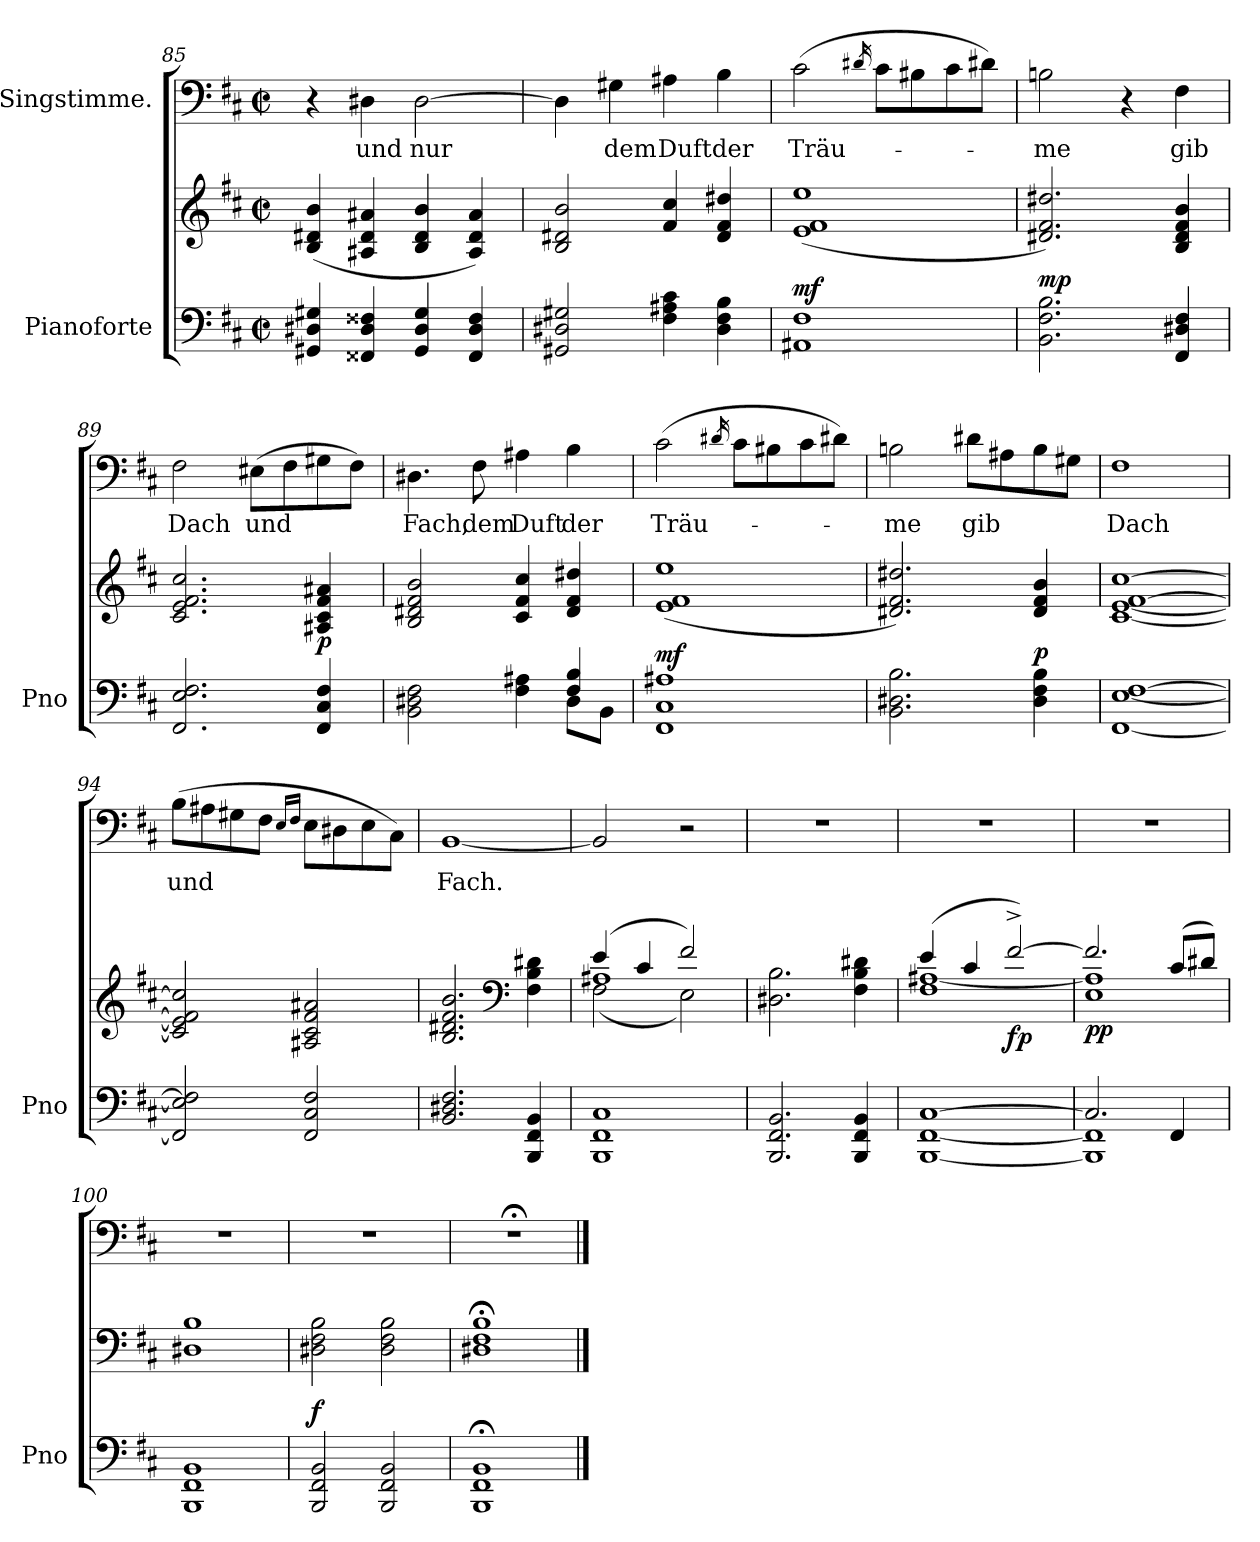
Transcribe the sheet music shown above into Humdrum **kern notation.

**kern	**kern	**dynam	**kern	**text
*part2	*part2	*part2	*part1	*part1
*staff3	*staff2	*staff2/3	*staff1	*staff1
*I"Pianoforte	*	*	*I"Singstimme.	*
*I'Pno	*	*	*	*
*clefF4	*clefG2	*	*clefF4	*
*k[f#c#]	*k[f#c#]	*	*k[f#c#]	*
*M2/2	*M2/2	*	*M2/2	*
*met(c|)	*met(c|)	*	*met(c|)	*
=85	=85	=85	=85	=85
4GG#X/ 4D#X/ 4G#X/	(4B/ 4d#X/ 4b/	.	4r	.
!	!	!	!	!LO:LY:b
4FF##X/ 4D#/ 4F##X/	4A#X/ 4d#/ 4a#X/	.	4D#X\	und
!	!	!	!	!LO:LY:b
4GG#/ 4D#/ 4G#/	4B/ 4d#/ 4b/	.	[2D#\	nur
4FF##/ 4D#/ 4F##/	4A#/ 4d#/ 4a#/)	.	.	.
=86	=86	=86	=86	=86
2GG#X/ 2D#X/ 2G#X/	2B/ 2d#X/ 2b/	.	4D#\]	.
!	!	!	!	!LO:LY:b
.	.	.	4G#X\	dem
!	!	!	!	!LO:LY:b
4F#\ 4A#X\ 4c#\	4f#/ 4cc#/	.	4A#X\	Duft
!	!	!	!	!LO:LY:b
4D#\ 4F#\ 4B\	4d#/ 4f#/ 4dd#X/	.	4B\	der
!!LO:LB:g=z
=87	=87	=87	=87	=87
*	*	*	*MM56	*
!	!	!LO:DY:a=2	!	!LO:LY:b
1AA#X 1F#	(>1e 1f# 1ee	mf	(2c#\	Träu-
.	.	.	16qd#X/	.
.	.	.	8c#\L	.
.	.	.	8B#X\	.
.	.	.	8c#\	.
.	.	.	8d#\J)	.
=88	=88	=88	=88	=88
!	!	!LO:DY:a=2	!	!LO:LY:b
2.BB\ 2.F#\ 2.B\	2.d#X/ 2.f#/ 2.dd#X/)	mp	2Bn\	-me
.	.	.	4r	.
!	!	!	!	!LO:LY:b
4FF#/ 4D#X/ 4F#/	4B/ 4d#/ 4f#/ 4b/	.	4F#\	gib
=89	=89	=89	=89	=89
!	!	!	!	!LO:LY:b
2.FF#/ 2.E/ 2.F#/	2.c#/ 2.e/ 2.f#/ 2.cc#/	.	2F#\	Dach
!	!	!	!	!LO:LY:b
.	.	.	(8E#X\L	und
.	.	.	8F#\	.
!	!	!LO:DY:a=2	!	!
4FF#/ 4C#/ 4F#/	4A#X/ 4c#/ 4f#/ 4a#X/	p	8G#X\	.
.	.	.	8F#\J)	.
=90	=90	=90	=90	=90
*^	*	*	*	*
!	!	!	!	!	!LO:LY:b
2BB\ 2D#X\ 2F#\	2.ryy	2B/ 2d#X/ 2f#/ 2b/	.	4.D#X\	Fach,
!	!	!	!	!	!LO:LY:b
.	.	.	.	8F#\	dem
!	!	!	!	!	!LO:LY:b
4F#\ 4A#X\	.	4c#/ 4f#/ 4cc#/	.	4A#X\	Duft
!	!	!	!	!	!LO:LY:b
4F#/ 4B/	8D#\L	4d#/ 4f#/ 4dd#X/	.	4B\	der
.	8BB\J	.	.	.	.
=91	=91	=91	=91	=91	=91
!	!	!	!LO:DY:a=2	!	!LO:LY:b
*v	*v	*	*	*	*
1FF# 1C# 1A#X	(>1e 1f# 1ee	mf	(2c#\	Träu-
.	.	.	16qd#X/	.
.	.	.	8c#\L	.
.	.	.	8B#X\	.
.	.	.	8c#\	.
.	.	.	8d#\J)	.
=92	=92	=92	=92	=92
!	!	!	!	!LO:LY:b
2.BB\ 2.D#X\ 2.B\	2.d#X/ 2.f#/ 2.dd#X/)	.	2Bn\	-me
!	!	!	!	!LO:LY:b
.	.	.	8d#X\L	-gib
.	.	.	8A#X\	.
!	!	!LO:DY:a=2	!	!
4D#\ 4F#\ 4B\	4d#/ 4f#/ 4b/	p	8B\	.
.	.	.	8G#X\J	.
=93	=93	=93	=93	=93
!	!	!	!	!LO:LY:b
[1FF# [1E [1F#	[1c# [1e [1f# [1cc#	.	1F#	Dach
!!LO:LB:g=z
=94	=94	=94	=94	=94
!	!	!	!	!LO:LY:b
2FF#/] 2E/] 2F#/]	2c#/] 2e/] 2f#/] 2cc#/]	.	(8B\L	und
.	.	.	8A#X\	.
.	.	.	8G#X\	.
.	.	.	8F#\J	.
.	.	.	16qE/LL	.
.	.	.	16qF#/JJ	.
2FF#/ 2C#/ 2F#/	2A#X/ 2c#/ 2f#/ 2a#X/	.	8E\L	.
.	.	.	8D#X\	.
.	.	.	8E\	.
.	.	.	8C#\J)	.
=95	=95	=95	=95	=95
!	!	!	!	!LO:LY:b
2.BB/ 2.D#X/ 2.F#/	2.B/ 2.d#X/ 2.f#/ 2.b/	.	[1BB	Fach.
*	*clefF4	*	*	*
4BBB/ 4FF#/ 4BB/	4F#\ 4B\ 4d#X\	.	.	.
=96	=96	=96	=96	=96
*	*	*	*MM70	*
*	*^	*	*	*
*	*	*^	*	*	*
1BBB 1FF# 1C#	(4e/	(2F#\	1A#X	.	2BB/]	.
.	4c#/	.	.	.	.	.
.	2f#/)	2E\)	.	.	2r	.
*	*v	*v	*v	*	*	*
=97	=97	=97	=97	=97
2.BBB/ 2.FF#/ 2.BB/	2.D#X\ 2.B\	.	1r	.
4BBB/ 4FF#/ 4BB/	4F#\ 4B\ 4d#X\	.	.	.
=98	=98	=98	=98	=98
*	*^	*	*	*
[1BBB [1FF# [1C#	(4e/	1F# [1A#X	.	1r	.
.	4c#/	.	.	.	.
!	!	!	!LO:DY:b	!	!
.	[2f#^/)	.	fp	.	.
=99	=99	=99	=99	=99	=99
*^	*	*	*	*	*
!	!	!	!	!LO:DY:b	!	!
!	!	!	!	!LO:DY:n=1:b	!	!
2.C#/]	1BBB] 1FF#]	2.f#/]	1E 1A#]	p p	1r	.
4FF#/	.	(8c#/L	.	.	.	.
.	.	8d#X/J)	.	.	.	.
*v	*v	*	*	*	*	*
*	*v	*v	*	*	*
=100	=100	=100	=100	=100
1BBB 1FF# 1BB	1D#X 1B	.	1r	.
=101	=101	=101	=101	=101
!	!	!LO:DY:a=2	!	!
2BBB/ 2FF#/ 2BB/	2D#X\ 2F#\ 2B\	f	1r	.
2BBB/ 2FF#/ 2BB/	2D#\ 2F#\ 2B\	.	.	.
=102	=102	=102	=102	=102
1BBB;< 1FF#;< 1BB;<	1D#X;< 1F#;< 1B;<	.	1r;<	.
==	==	==	==	==
*-	*-	*-	*-	*-
